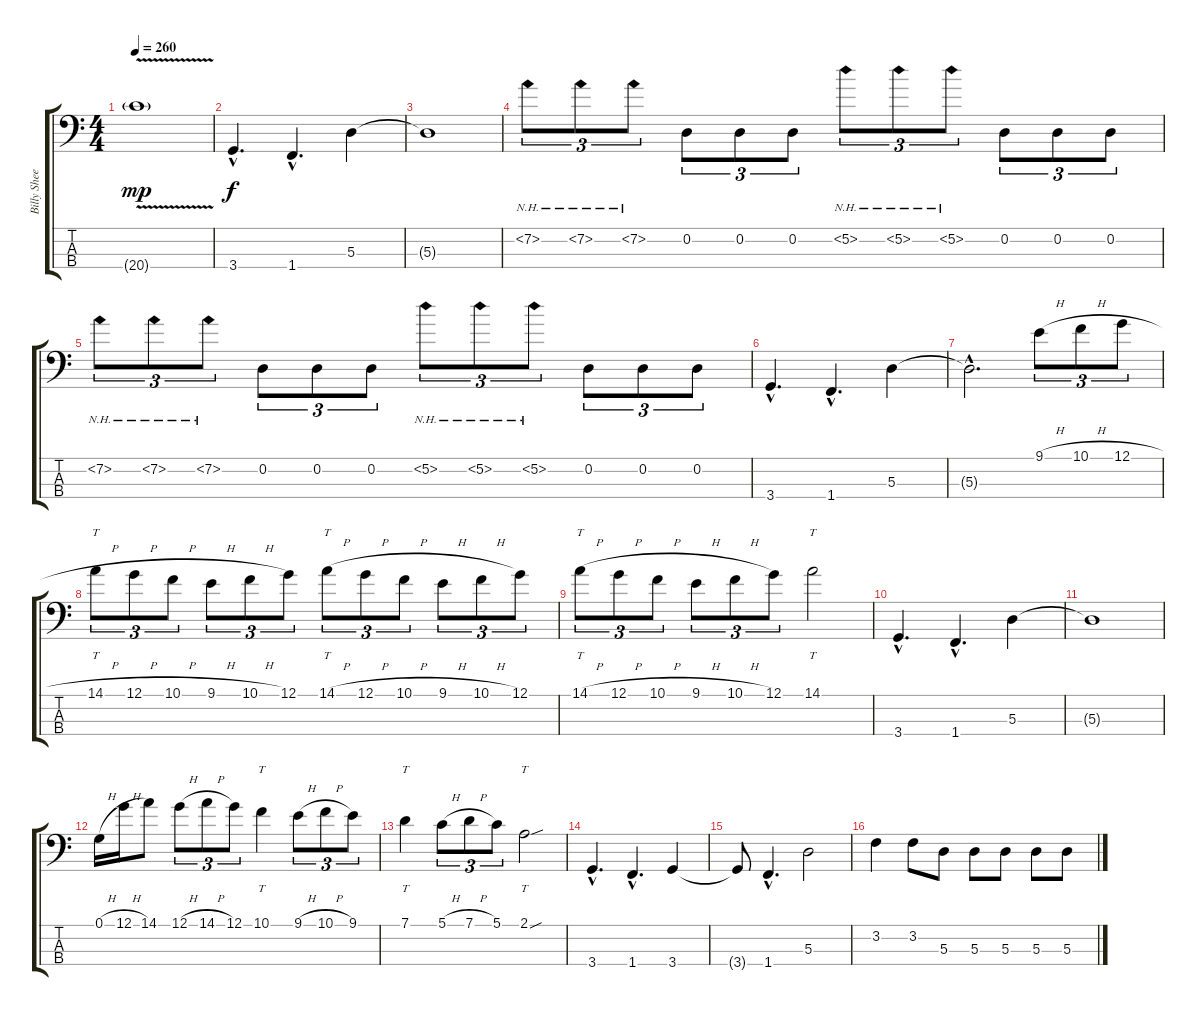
\track ("Billy Sheehan" "Billy Shee") {instrument electricbassfinger}
\staff {score tabs}
\tuning (G2 D2 A1 E1) {hide}
\ts (4 4)
\tempo 260
\clef f4
\ks c
20.4{v g}.1{dy mp} |
3.4{hac}.4{d dy f} 1.4{hac}.4{d} 5.3.4 |
5.3{t}.1 |
7.2{nh}.8{tu (3 2)} 7.2{nh}.8{tu (3 2)} 7.2{nh}.8{tu (3 2)} 0.2.8{tu (3 2)} 0.2.8{tu (3 2)} 0.2.8{tu (3 2)} 5.2{nh}.8{tu (3 2)} 5.2{nh}.8{tu (3 2)} 5.2{nh}.8{tu (3 2)} 0.2.8{tu (3 2)} 0.2.8{tu (3 2)} 0.2.8{tu (3 2)} |
7.2{nh}.8{tu (3 2)} 7.2{nh}.8{tu (3 2)} 7.2{nh}.8{tu (3 2)} 0.2.8{tu (3 2)} 0.2.8{tu (3 2)} 0.2.8{tu (3 2)} 5.2{nh}.8{tu (3 2)} 5.2{nh}.8{tu (3 2)} 5.2{nh}.8{tu (3 2)} 0.2.8{tu (3 2)} 0.2.8{tu (3 2)} 0.2.8{tu (3 2)} |
3.4{hac}.4{d} 1.4{hac}.4{d} 5.3.4 |
5.3{hac t}.2{d} 9.1{h}.8{tu (3 2)} 10.1{h}.8{tu (3 2)} 12.1{h}.8{tu (3 2)} |
14.1{h}.8{tt tu (3 2)} 12.1{h}.8{tu (3 2)} 10.1{h}.8{tu (3 2)} 9.1{h}.8{tu (3 2)} 10.1{h}.8{tu (3 2)} 12.1.8{tu (3 2)} 14.1{h}.8{tt tu (3 2)} 12.1{h}.8{tu (3 2)} 10.1{h}.8{tu (3 2)} 9.1{h}.8{tu (3 2)} 10.1{h}.8{tu (3 2)} 12.1.8{tu (3 2)} |
14.1{h}.8{tt tu (3 2)} 12.1{h}.8{tu (3 2)} 10.1{h}.8{tu (3 2)} 9.1{h}.8{tu (3 2)} 10.1{h}.8{tu (3 2)} 12.1.8{tu (3 2)} 14.1.2{tt} |
3.4{hac}.4{d} 1.4{hac}.4{d} 5.3.4 |
5.3{t}.1 |
0.1{h}.16 12.1{h}.16 14.1.8 12.1{h}.8{tu (3 2)} 14.1{h}.8{tu (3 2)} 12.1.8{tu (3 2)} 10.1.4{tt} 9.1{h}.8{tu (3 2)} 10.1{h}.8{tu (3 2)} 9.1.8{tu (3 2)} |
7.1.4{tt} 5.1{h}.8{tu (3 2)} 7.1{h}.8{tu (3 2)} 5.1.8{tu (3 2)} 2.1{sou}.2{tt} |
3.4{hac}.4{d} 1.4{hac}.4{d} 3.4.4 |
3.4{t}.8 1.4{hac}.4{d} 5.3.2 |
3.2.4 3.2.8 5.3.8 5.3.8 5.3.8 5.3.8 5.3.8
